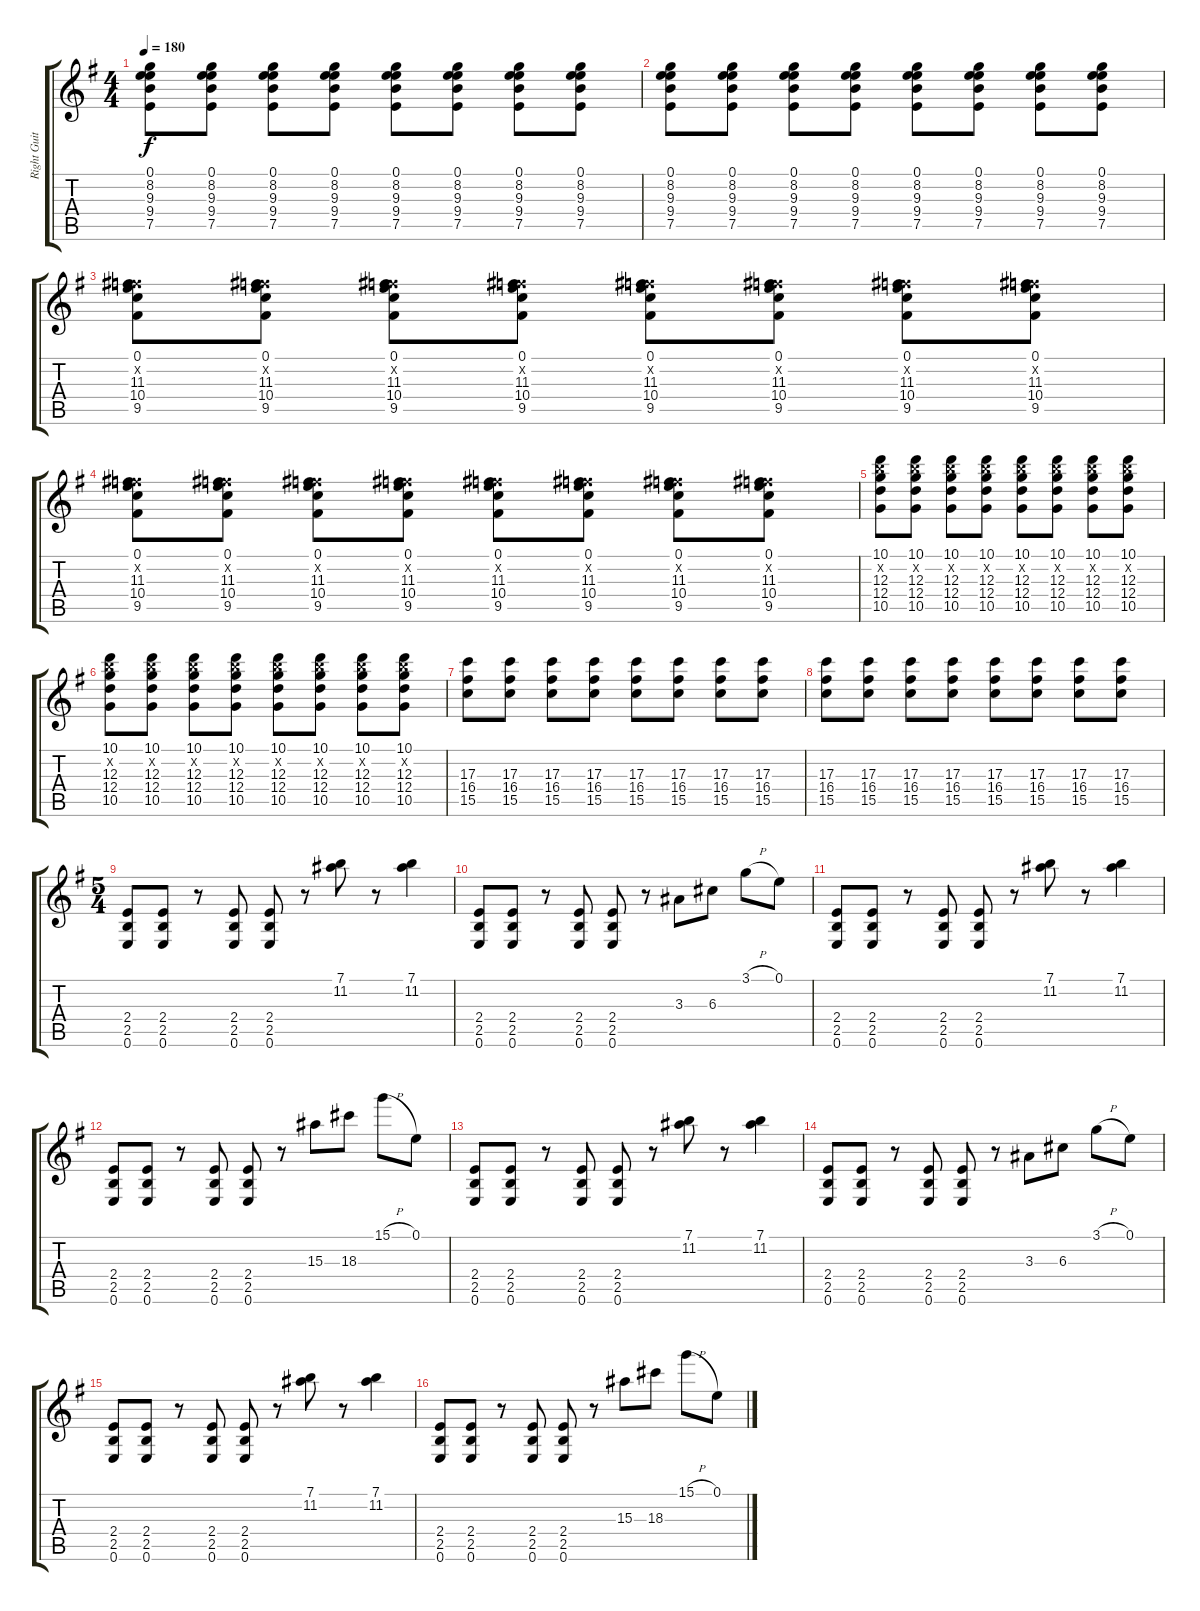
\track ("Right Guitar" "Right Guit") {instrument distortionguitar}
\staff {score tabs}
\tuning (E4 B3 G3 D3 A2 E2) {hide}
\ts (4 4)
\tempo 180
\clef g2
\ks g
(0.1 8.2 9.3 9.4 7.5).8{dy f} (0.1 8.2 9.3 9.4 7.5).8 (0.1 8.2 9.3 9.4 7.5).8 (0.1 8.2 9.3 9.4 7.5).8 (0.1 8.2 9.3 9.4 7.5).8 (0.1 8.2 9.3 9.4 7.5).8 (0.1 8.2 9.3 9.4 7.5).8 (0.1 8.2 9.3 9.4 7.5).8 |
(0.1 8.2 9.3 9.4 7.5).8 (0.1 8.2 9.3 9.4 7.5).8 (0.1 8.2 9.3 9.4 7.5).8 (0.1 8.2 9.3 9.4 7.5).8 (0.1 8.2 9.3 9.4 7.5).8 (0.1 8.2 9.3 9.4 7.5).8 (0.1 8.2 9.3 9.4 7.5).8 (0.1 8.2 9.3 9.4 7.5).8 |
(0.1 6.2{x} 11.3 10.4 9.5).8 (0.1 6.2{x} 11.3 10.4 9.5).8 (0.1 6.2{x} 11.3 10.4 9.5).8 (0.1 6.2{x} 11.3 10.4 9.5).8 (0.1 6.2{x} 11.3 10.4 9.5).8 (0.1 6.2{x} 11.3 10.4 9.5).8 (0.1 6.2{x} 11.3 10.4 9.5).8 (0.1 6.2{x} 11.3 10.4 9.5).8 |
(0.1 6.2{x} 11.3 10.4 9.5).8 (0.1 6.2{x} 11.3 10.4 9.5).8 (0.1 6.2{x} 11.3 10.4 9.5).8 (0.1 6.2{x} 11.3 10.4 9.5).8 (0.1 6.2{x} 11.3 10.4 9.5).8 (0.1 6.2{x} 11.3 10.4 9.5).8 (0.1 6.2{x} 11.3 10.4 9.5).8 (0.1 6.2{x} 11.3 10.4 9.5).8 |
(10.1 12.2{x} 12.3 12.4 10.5).8 (10.1 12.2{x} 12.3 12.4 10.5).8 (10.1 12.2{x} 12.3 12.4 10.5).8 (10.1 12.2{x} 12.3 12.4 10.5).8 (10.1 12.2{x} 12.3 12.4 10.5).8 (10.1 12.2{x} 12.3 12.4 10.5).8 (10.1 12.2{x} 12.3 12.4 10.5).8 (10.1 12.2{x} 12.3 12.4 10.5).8 |
(10.1 12.2{x} 12.3 12.4 10.5).8 (10.1 12.2{x} 12.3 12.4 10.5).8 (10.1 12.2{x} 12.3 12.4 10.5).8 (10.1 12.2{x} 12.3 12.4 10.5).8 (10.1 12.2{x} 12.3 12.4 10.5).8 (10.1 12.2{x} 12.3 12.4 10.5).8 (10.1 12.2{x} 12.3 12.4 10.5).8 (10.1 12.2{x} 12.3 12.4 10.5).8 |
(17.3 16.4 15.5).8 (17.3 16.4 15.5).8 (17.3 16.4 15.5).8 (17.3 16.4 15.5).8 (17.3 16.4 15.5).8 (17.3 16.4 15.5).8 (17.3 16.4 15.5).8 (17.3 16.4 15.5).8 |
(17.3 16.4 15.5).8 (17.3 16.4 15.5).8 (17.3 16.4 15.5).8 (17.3 16.4 15.5).8 (17.3 16.4 15.5).8 (17.3 16.4 15.5).8 (17.3 16.4 15.5).8 (17.3 16.4 15.5).8 |
\ts (5 4)
(2.4 2.5 0.6).8 (2.4 2.5 0.6).8 r.8 (2.4 2.5 0.6).8 (2.4 2.5 0.6).8 r.8 (7.1 11.2).8 r.8 (7.1 11.2).4 |
(2.4 2.5 0.6).8 (2.4 2.5 0.6).8 r.8 (2.4 2.5 0.6).8 (2.4 2.5 0.6).8 r.8 3.3.8 6.3.8 3.1{h}.8 0.1.8 |
(2.4 2.5 0.6).8 (2.4 2.5 0.6).8 r.8 (2.4 2.5 0.6).8 (2.4 2.5 0.6).8 r.8 (7.1 11.2).8 r.8 (7.1 11.2).4 |
(2.4 2.5 0.6).8 (2.4 2.5 0.6).8 r.8 (2.4 2.5 0.6).8 (2.4 2.5 0.6).8 r.8 15.3.8 18.3.8 15.1{h}.8 0.1.8 |
(2.4 2.5 0.6).8 (2.4 2.5 0.6).8 r.8 (2.4 2.5 0.6).8 (2.4 2.5 0.6).8 r.8 (7.1 11.2).8 r.8 (7.1 11.2).4 |
(2.4 2.5 0.6).8 (2.4 2.5 0.6).8 r.8 (2.4 2.5 0.6).8 (2.4 2.5 0.6).8 r.8 3.3.8 6.3.8 3.1{h}.8 0.1.8 |
(2.4 2.5 0.6).8 (2.4 2.5 0.6).8 r.8 (2.4 2.5 0.6).8 (2.4 2.5 0.6).8 r.8 (7.1 11.2).8 r.8 (7.1 11.2).4 |
(2.4 2.5 0.6).8 (2.4 2.5 0.6).8 r.8 (2.4 2.5 0.6).8 (2.4 2.5 0.6).8 r.8 15.3.8 18.3.8 15.1{h}.8 0.1.8
